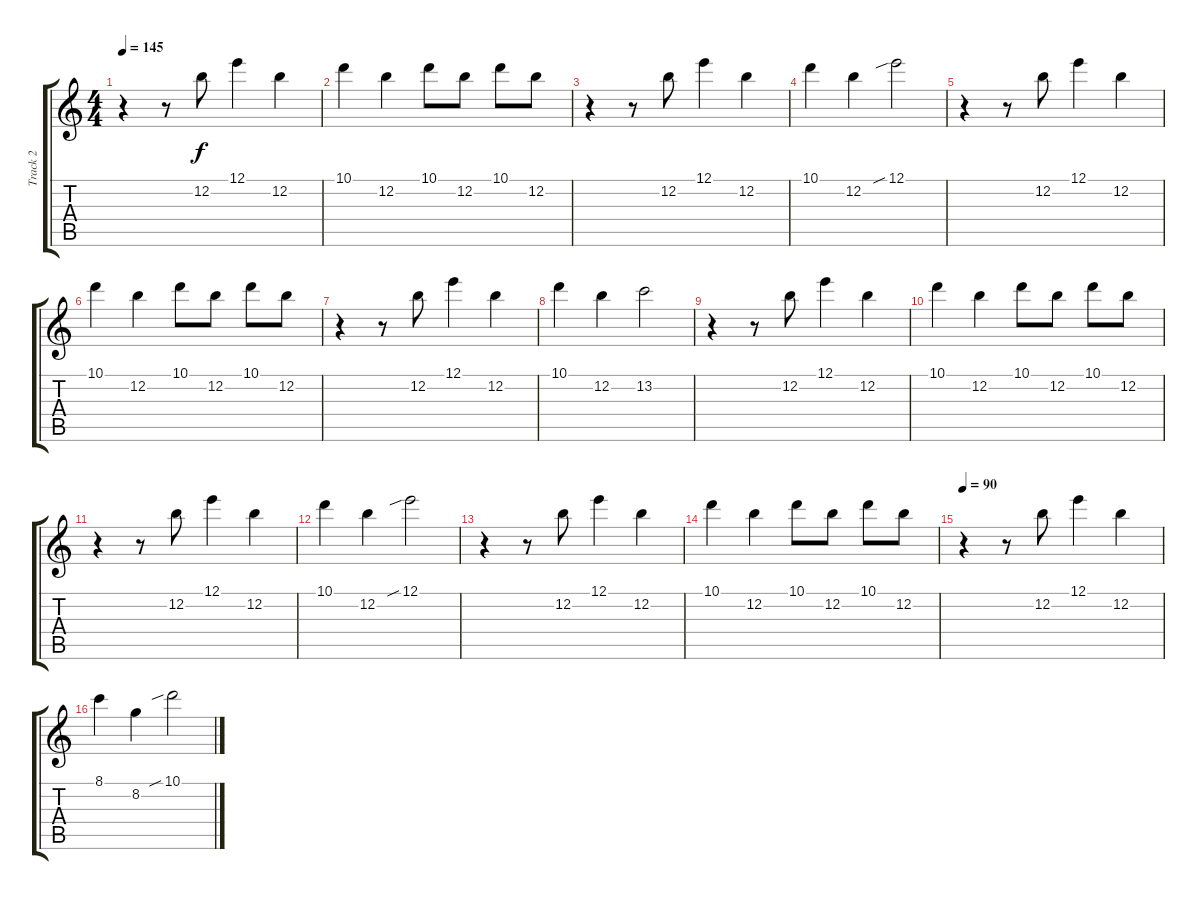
\track ("Track 2" "Track 2") {instrument electricguitarclean}
\staff {score tabs}
\tuning (E4 B3 G3 D3 A2 E2) {hide}
\ts (4 4)
\tempo 145
\clef g2
\ks c
r.4{dy f instrument electricguitarclean} r.8 12.2.8 12.1.4 12.2.4 |
10.1.4 12.2.4 10.1.8 12.2.8 10.1.8 12.2.8 |
r.4 r.8 12.2.8 12.1.4 12.2.4 |
10.1.4 12.2.4 12.1{sib}.2 |
r.4 r.8 12.2.8 12.1.4 12.2.4 |
10.1.4 12.2.4 10.1.8 12.2.8 10.1.8 12.2.8 |
r.4 r.8 12.2.8 12.1.4 12.2.4 |
10.1.4 12.2.4 13.2.2 |
r.4 r.8 12.2.8 12.1.4 12.2.4 |
10.1.4 12.2.4 10.1.8 12.2.8 10.1.8 12.2.8 |
r.4 r.8 12.2.8 12.1.4 12.2.4 |
10.1.4 12.2.4 12.1{sib}.2 |
r.4 r.8 12.2.8 12.1.4 12.2.4 |
10.1.4 12.2.4 10.1.8 12.2.8 10.1.8 12.2.8 |
\tempo 90
r.4 r.8 12.2.8 12.1.4 12.2.4 |
8.1.4 8.2.4 10.1{sib}.2
